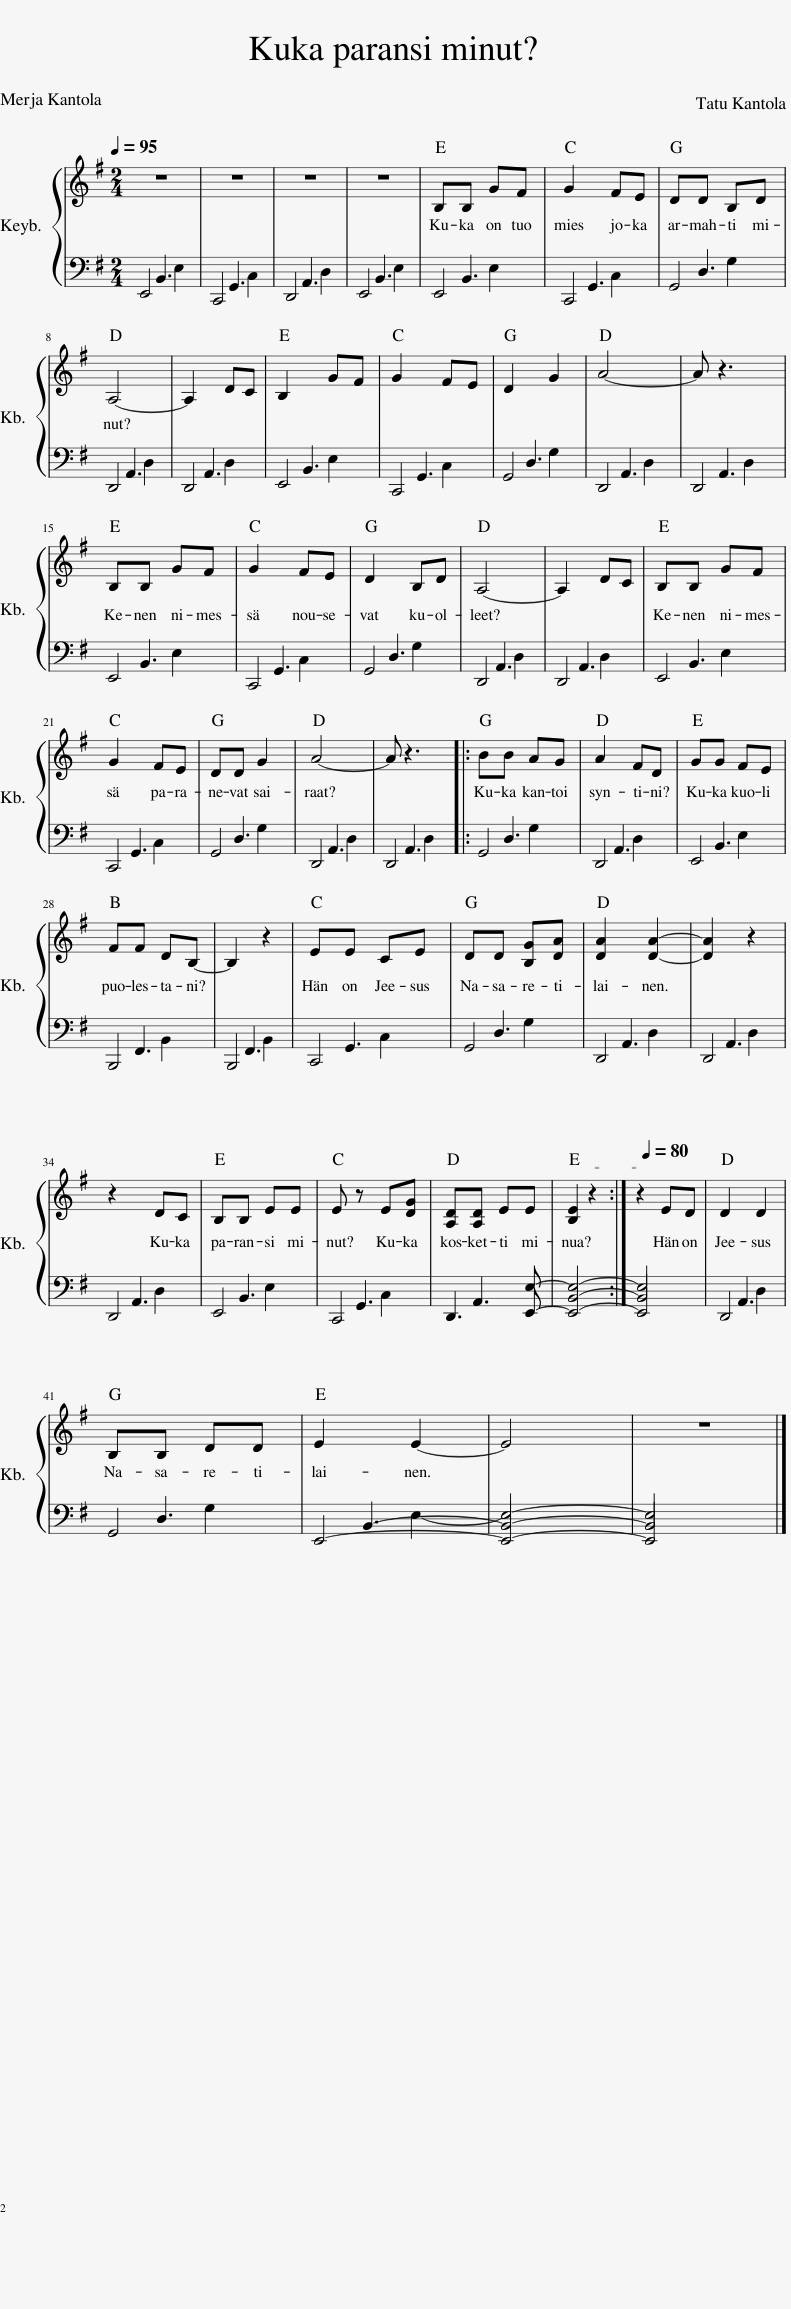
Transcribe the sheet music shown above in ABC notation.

X:1
%%score { 1 | ( 2 3 4 ) }
L:1/8
Q:1/4=95
M:2/4
I:linebreak $
K:G
V:1 treble
V:2 bass
V:3 bass
V:4 bass
V:1
 z4 | z4 | z4 | z4 | B,B, GF | %5
 G2 FE | DD B,D |$ A,4- | A,2 DC | B,2 GF | %10
 G2 FE | D2 G2 | A4- | A z3 |$ B,B, GF | %15
 G2 FE | D2 B,D | A,4- | A,2 DC | B,B, GF |$ %20
 G2 FE | DD G2 | A4- | A z3 |: BB AG | %25
 A2 FD | GG FE |$ FF DB,- | B,2 z2 | EE CE | %30
 DD [B,G][DA] | [DA]2 [DA]2- | [DA]2 z2 |$ z2 DC | B,B, EE | %35
 E z E[DG] | [A,D][A,D] EE | [B,E]2[Q:1/4=30] z2 :|[Q:1/4=150] z2[Q:1/4=80] ED | D2 D2 |$ %40
 B,B, DD | E2 E2- | E4 | z4 |] %44
V:2
 E,,4 | C,,4 | D,,4 | E,,4 | E,,4 | %5
 C,,4 | G,,4 |$ D,,4 | D,,4 | E,,4 | %10
 C,,4 | G,,4 | D,,4 | D,,4 |$ E,,4 | %15
 C,,4 | G,,4 | D,,4 | D,,4 | E,,4 |$ %20
 C,,4 | G,,4 | D,,4 | D,,4 |: G,,4 | %25
 D,,4 | E,,4 |$ B,,,4 | B,,,4 | C,,4 | %30
 G,,4 | D,,4 | D,,4 |$ D,,4 | E,,4 | %35
 C,,4 | D,,3 E,- | E,4- :| E,4 | D,,4 |$ %40
 G,,4 | E,,4- | E,4- | E,4 |] %44
V:3
 x2 E,2 | x2 C,2 | x2 D,2 | x2 E,2 | x2 E,2 | %5
 x2 C,2 | x2 G,2 |$ x2 D,2 | x2 D,2 | x2 E,2 | %10
 x2 C,2 | x2 G,2 | x2 D,2 | x2 D,2 |$ x2 E,2 | %15
 x2 C,2 | x2 G,2 | x2 D,2 | x2 D,2 | x2 E,2 |$ %20
 x2 C,2 | x2 G,2 | x2 D,2 | x2 D,2 |: x2 G,2 | %25
 x2 D,2 | x2 E,2 |$ x2 B,,2 | x2 B,,2 | x2 C,2 | %30
 x2 G,2 | x2 D,2 | x2 D,2 |$ x2 D,2 | x2 E,2 | %35
 x2 C,2 | x3 E,,- | E,,4- :| E,,4 | x2 D,2 |$ %40
 x2 G,2 | x2 E,2- | E,,4- | E,,4 |] %44
V:4
 x B,,3 | x G,,3 | x A,,3 | x B,,3 | x B,,3 | %5
 x G,,3 | x D,3 |$ x A,,3 | x A,,3 | x B,,3 | %10
 x G,,3 | x D,3 | x A,,3 | x A,,3 |$ x B,,3 | %15
 x G,,3 | x D,3 | x A,,3 | x A,,3 | x B,,3 |$ %20
 x G,,3 | x D,3 | x A,,3 | x A,,3 |: x D,3 | %25
 x A,,3 | x B,,3 |$ x F,,3 | x F,,3 | x G,,3 | %30
 x D,3 | x A,,3 | x A,,3 |$ x A,,3 | x B,,3 | %35
 x G,,3 | x A,,3 | B,,4- :| B,,4 | x A,,3 |$ %40
 x D,3 | x B,,3- | B,,4- | B,,4 |] %44
